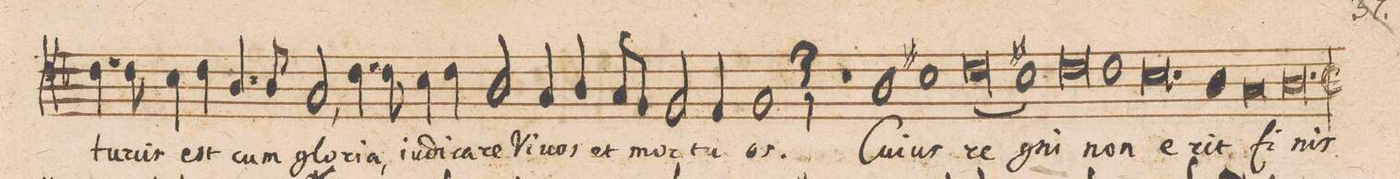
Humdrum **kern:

**kern	**text
*I"TENOR.	*
*clefC4	*
*k[b-]	*
*met(C|)	*
*M2/2	*
4.c\	-tu-
8c\	-rus
4B-y\	est
4c\	cum
=118-	=118-
4.A/	glo-
8A/	-ri-
2G,</	-a,
=119-	=119-
4.c\	iu-
8c\	-di-
4B-\	-ca-
4c\	-re
=120-	=120-
2A/	Vi-
4G/	-uos
4A/	et
=121-	=121-
8G/L	mor-
8F/J	.
2F/	.
4E/	-tu-
=122-	=122-
1F/	-os.
=123-	=123-
*M3/1	*
1r	.
1A\	Cu-
1Bn\	-ius
=124-	=124-
(<0c\	re-
1Bn\)	.
=125-	=125-
0c\	-gni
1c\	non
=126-	=126-
0.B-y\	e-
=127-	=127-
*col	*
1A\	-rit
0G/	fi-
*Xcol	*
=128-	=128-
0.A\	-nis
=129-	=129-
*M2/2	*
*met(C|)	*
*mmet(c|)	*
4r	.
*-	*-
